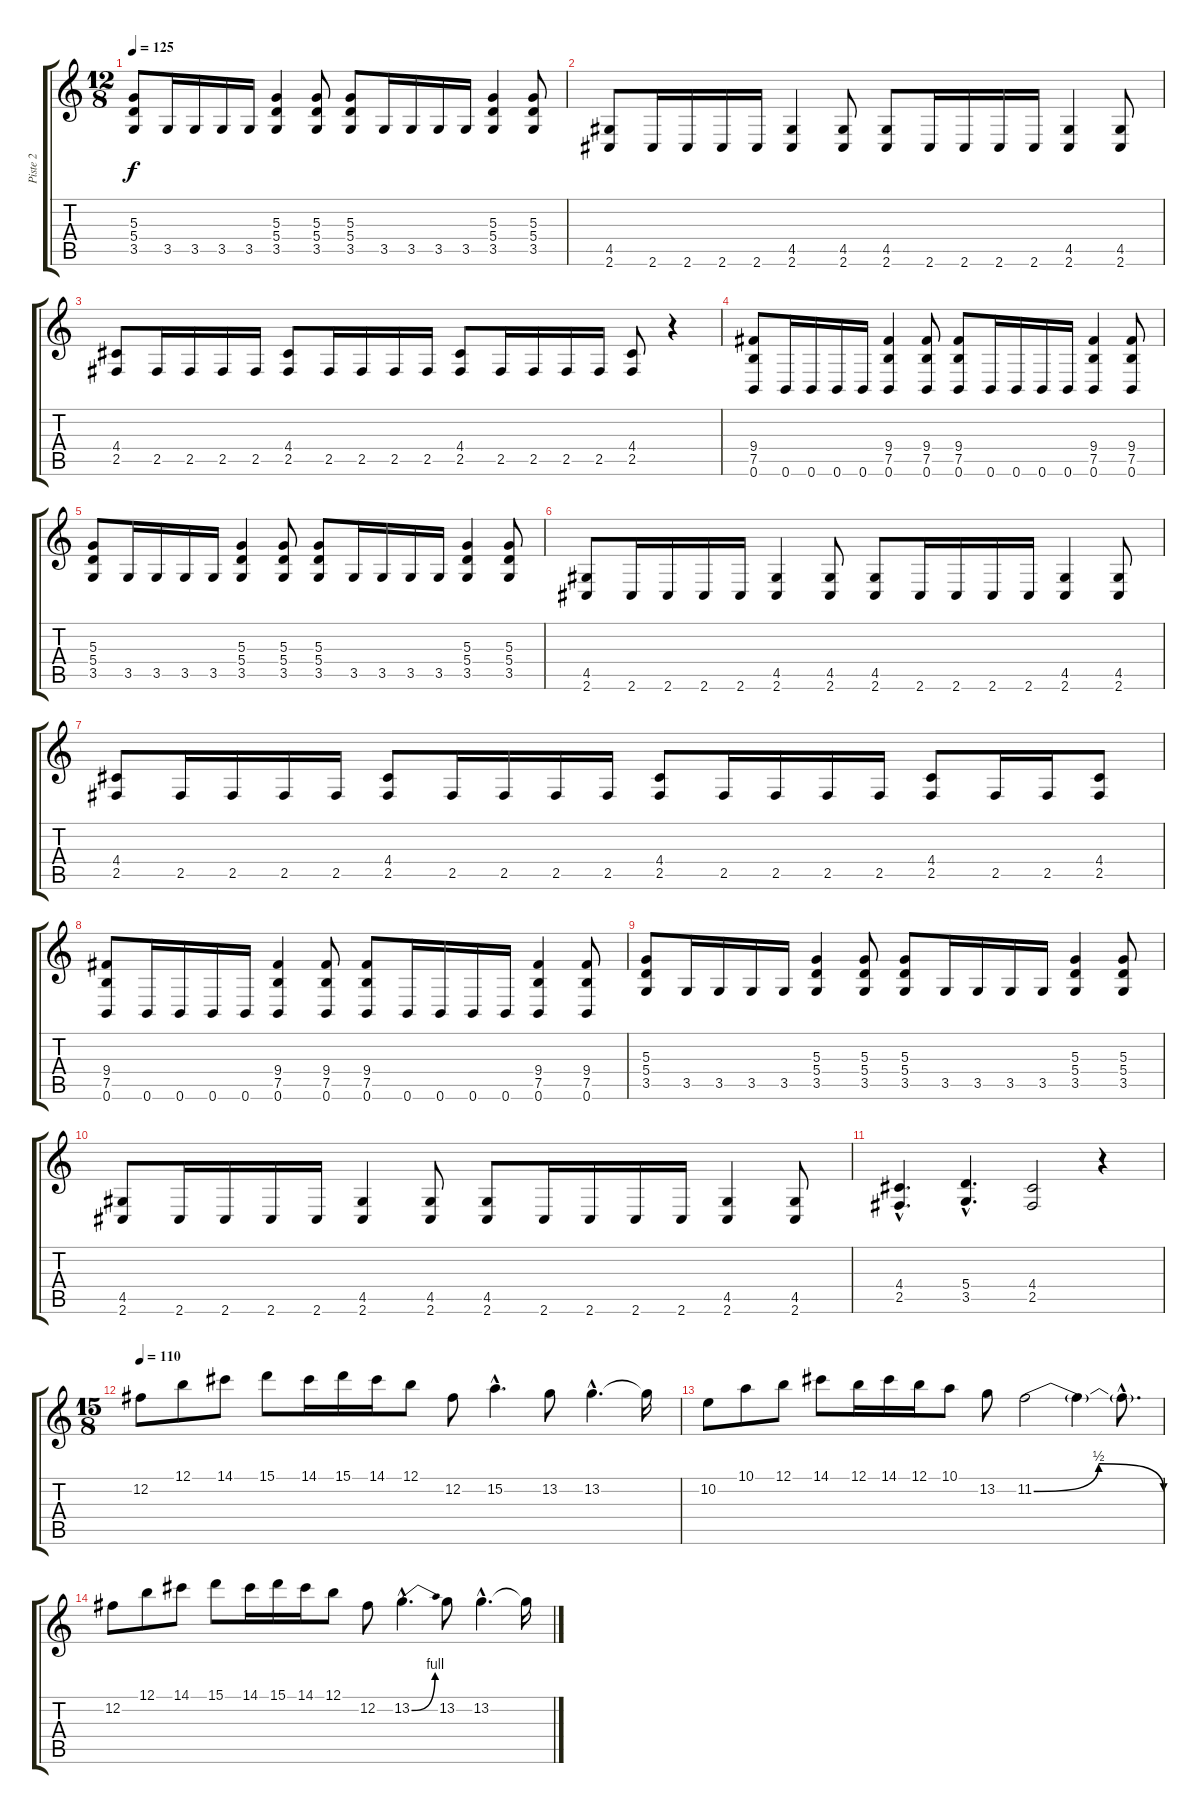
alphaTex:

\track ("Piste 2" "Piste 2") {instrument distortionguitar}
\staff {score tabs}
\tuning (B3 Gb3 D3 A2 E2 B1) {hide}
\ts (12 8)
\tempo 125
\clef g2
\ks c
(5.3 5.4 3.5).8{dy f} 3.5.16 3.5.16 3.5.16 3.5.16 (5.3 5.4 3.5).4 (5.3 5.4 3.5).8 (5.3 5.4 3.5).8 3.5.16 3.5.16 3.5.16 3.5.16 (5.3 5.4 3.5).4 (5.3 5.4 3.5).8 |
(4.5 2.6).8 2.6.16 2.6.16 2.6.16 2.6.16 (4.5 2.6).4 (4.5 2.6).8 (4.5 2.6).8 2.6.16 2.6.16 2.6.16 2.6.16 (4.5 2.6).4 (4.5 2.6).8 |
(4.4 2.5).8 2.5.16 2.5.16 2.5.16 2.5.16 (4.4 2.5).8 2.5.16 2.5.16 2.5.16 2.5.16 (4.4 2.5).8 2.5.16 2.5.16 2.5.16 2.5.16 (4.4 2.5).8 r.4 |
(9.4 7.5 0.6).8 0.6.16 0.6.16 0.6.16 0.6.16 (9.4 7.5 0.6).4 (9.4 7.5 0.6).8 (9.4 7.5 0.6).8 0.6.16 0.6.16 0.6.16 0.6.16 (9.4 7.5 0.6).4 (9.4 7.5 0.6).8 |
(5.3 5.4 3.5).8 3.5.16 3.5.16 3.5.16 3.5.16 (5.3 5.4 3.5).4 (5.3 5.4 3.5).8 (5.3 5.4 3.5).8 3.5.16 3.5.16 3.5.16 3.5.16 (5.3 5.4 3.5).4 (5.3 5.4 3.5).8 |
(4.5 2.6).8 2.6.16 2.6.16 2.6.16 2.6.16 (4.5 2.6).4 (4.5 2.6).8 (4.5 2.6).8 2.6.16 2.6.16 2.6.16 2.6.16 (4.5 2.6).4 (4.5 2.6).8 |
(4.4 2.5).8 2.5.16 2.5.16 2.5.16 2.5.16 (4.4 2.5).8 2.5.16 2.5.16 2.5.16 2.5.16 (4.4 2.5).8 2.5.16 2.5.16 2.5.16 2.5.16 (4.4 2.5).8 2.5.16 2.5.16 (4.4 2.5).8 |
(9.4 7.5 0.6).8 0.6.16 0.6.16 0.6.16 0.6.16 (9.4 7.5 0.6).4 (9.4 7.5 0.6).8 (9.4 7.5 0.6).8 0.6.16 0.6.16 0.6.16 0.6.16 (9.4 7.5 0.6).4 (9.4 7.5 0.6).8 |
(5.3 5.4 3.5).8 3.5.16 3.5.16 3.5.16 3.5.16 (5.3 5.4 3.5).4 (5.3 5.4 3.5).8 (5.3 5.4 3.5).8 3.5.16 3.5.16 3.5.16 3.5.16 (5.3 5.4 3.5).4 (5.3 5.4 3.5).8 |
(4.5 2.6).8 2.6.16 2.6.16 2.6.16 2.6.16 (4.5 2.6).4 (4.5 2.6).8 (4.5 2.6).8 2.6.16 2.6.16 2.6.16 2.6.16 (4.5 2.6).4 (4.5 2.6).8 |
(4.4{hac} 2.5{hac}).4{d} (5.4{hac} 3.5{hac}).4{d} (4.4 2.5).2 r.4 |
\ts (15 8)
\tempo 110
12.2.8 12.1.8 14.1.8 15.1.8 14.1.16 15.1.16 14.1.16 12.1.8 12.2.8 15.2{hac}.4{d} 13.2.8 13.2{hac}.4{d} 13.2{t}.16 |
10.2.8 10.1.8 12.1.8 14.1.8 12.1.16 14.1.16 12.1.16 10.1.8 13.2.8 11.2{be (bendrelease 0 0 50 2 50 2 60 0)}.2 11.2{t}.4 11.2{hac t}.8{d} |
12.2.8 12.1.8 14.1.8 15.1.8 14.1.16 15.1.16 14.1.16 12.1.8 12.2.8 13.2{be (bend 0 0 60 4) hac}.4{d} 13.2.8 13.2{hac}.4{d} 13.2{t}.16
